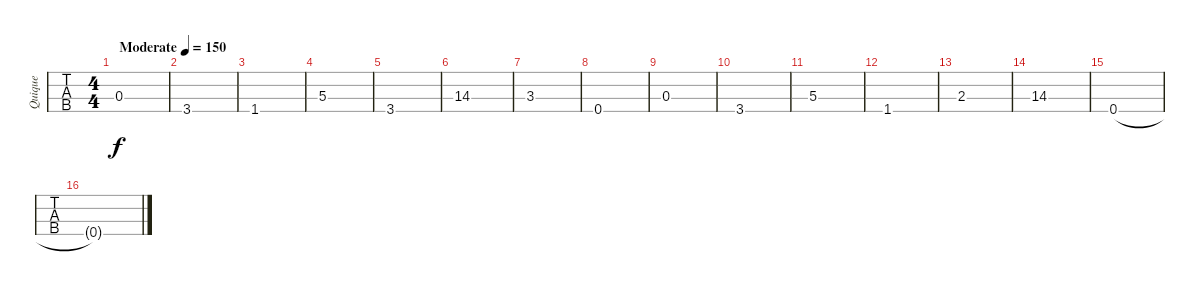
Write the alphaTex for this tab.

\track ("Quique" "Quique") {instrument electricbasspick}
\staff {tabs}
\tuning (G2 D2 A1 E1) {hide}
\ts (4 4)
\tempo (150 "Moderate")
\clef f4
\ks c
0.3.1{dy f instrument electricbasspick} |
3.4.1 |
1.4.1 |
5.3.1 |
3.4.1 |
14.3.1 |
3.3.1 |
0.4.1 |
0.3.1 |
3.4.1 |
5.3.1 |
1.4.1 |
2.3.1 |
14.3.1 |
0.4.1 |
0.4{t}.1
